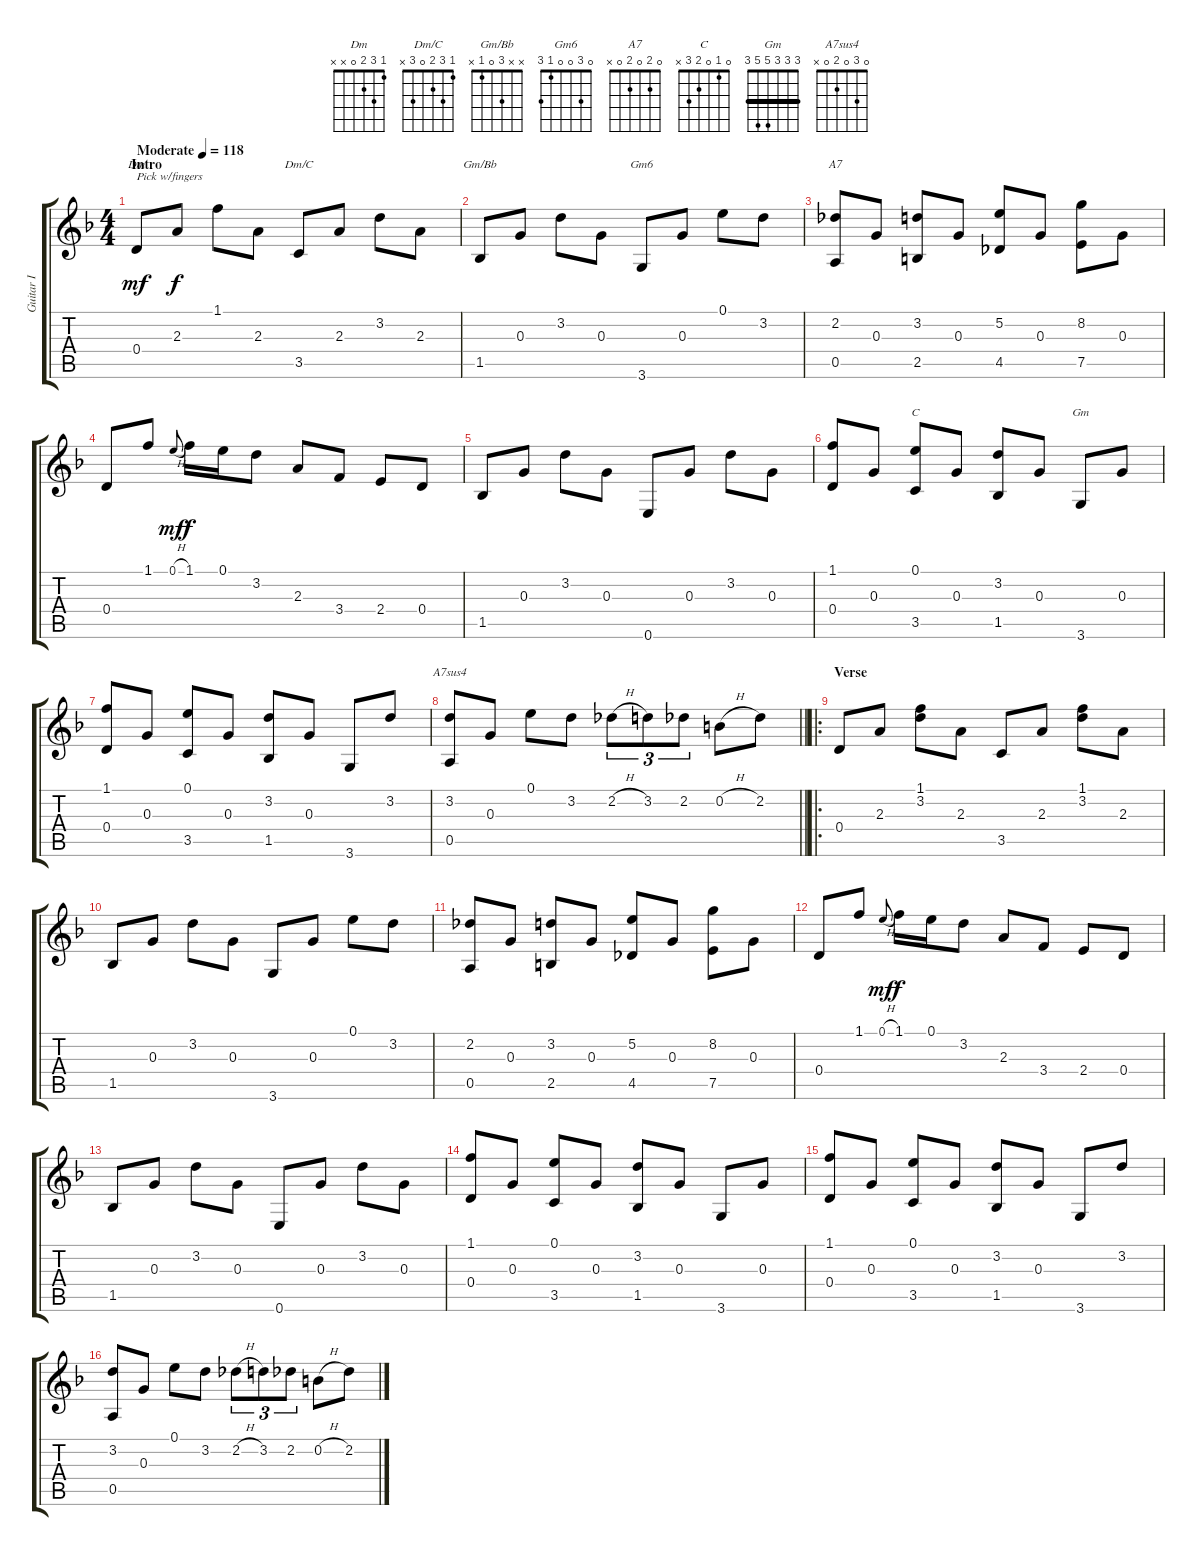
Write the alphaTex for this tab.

\track ("Guitar I" "Guitar I") {instrument acousticguitarsteel}
\staff {score tabs}
\tuning (E4 B3 G3 D3 A2 E2) {hide}
\chord ("Dm" 1 3 2 0 x x)
\chord ("Dm/C" 1 3 2 0 3 x)
\chord ("Gm/Bb" x x 3 0 1 x)
\chord ("Gm6" 0 3 0 0 1 3)
\chord ("A7" 0 2 0 2 0 x)
\chord ("C" 0 1 0 2 3 x)
\chord ("Gm" 3 3 3 5 5 3) {barre 3}
\chord ("A7sus4" 0 3 0 2 0 x)
\ts (4 4)
\section ("" "Intro")
\tempo (118 "Moderate")
\clef g2
\ks dminor
0.4.8{ch "Dm" txt "Pick w/fingers" dy mf instrument acousticguitarsteel} 2.3.8{dy f} 1.1.8 2.3.8 3.5.8{ch "Dm/C"} 2.3.8 3.2.8 2.3.8 |
1.5.8{ch "Gm/Bb"} 0.3.8 3.2.8 0.3.8 3.6.8{ch "Gm6"} 0.3.8 0.1.8 3.2.8 |
(2.2 0.5).8{ch "A7"} 0.3.8 (3.2 2.5).8 0.3.8 (5.2 4.5).8 0.3.8 (8.2 7.5).8 0.3.8 |
0.4.8 1.1.8 0.1{h}.8{gr onbeat dy mf} 1.1.16{dy f} 0.1.16 3.2.8 2.3.8 3.4.8 2.4.8 0.4.8 |
1.5.8 0.3.8 3.2.8 0.3.8 0.6.8 0.3.8 3.2.8 0.3.8 |
(1.1 0.4).8 0.3.8 (0.1 3.5).8{ch "C"} 0.3.8 (3.2 1.5).8 0.3.8 3.6.8{ch "Gm"} 0.3.8 |
(1.1 0.4).8 0.3.8 (0.1 3.5).8 0.3.8 (3.2 1.5).8 0.3.8 3.6.8 3.2.8 |
\barLineRight lightlight
(3.2 0.5).8{ch "A7sus4"} 0.3.8 0.1.8 3.2.8 2.2{h}.8{tu (3 2)} 3.2.8{tu (3 2)} 2.2.8{tu (3 2)} 0.2{h}.8 2.2.8 |
\ro
\section ("" "Verse")
0.4.8 2.3.8 (1.1 3.2).8 2.3.8 3.5.8 2.3.8 (1.1 3.2).8 2.3.8 |
1.5.8 0.3.8 3.2.8 0.3.8 3.6.8 0.3.8 0.1.8 3.2.8 |
(2.2 0.5).8 0.3.8 (3.2 2.5).8 0.3.8 (5.2 4.5).8 0.3.8 (8.2 7.5).8 0.3.8 |
0.4.8 1.1.8 0.1{h}.8{gr onbeat dy mf} 1.1.16{dy f} 0.1.16 3.2.8 2.3.8 3.4.8 2.4.8 0.4.8 |
1.5.8 0.3.8 3.2.8 0.3.8 0.6.8 0.3.8 3.2.8 0.3.8 |
(1.1 0.4).8 0.3.8 (0.1 3.5).8 0.3.8 (3.2 1.5).8 0.3.8 3.6.8 0.3.8 |
(1.1 0.4).8 0.3.8 (0.1 3.5).8 0.3.8 (3.2 1.5).8 0.3.8 3.6.8 3.2.8 |
(3.2 0.5).8 0.3.8 0.1.8 3.2.8 2.2{h}.8{tu (3 2)} 3.2.8{tu (3 2)} 2.2.8{tu (3 2)} 0.2{h}.8 2.2.8
